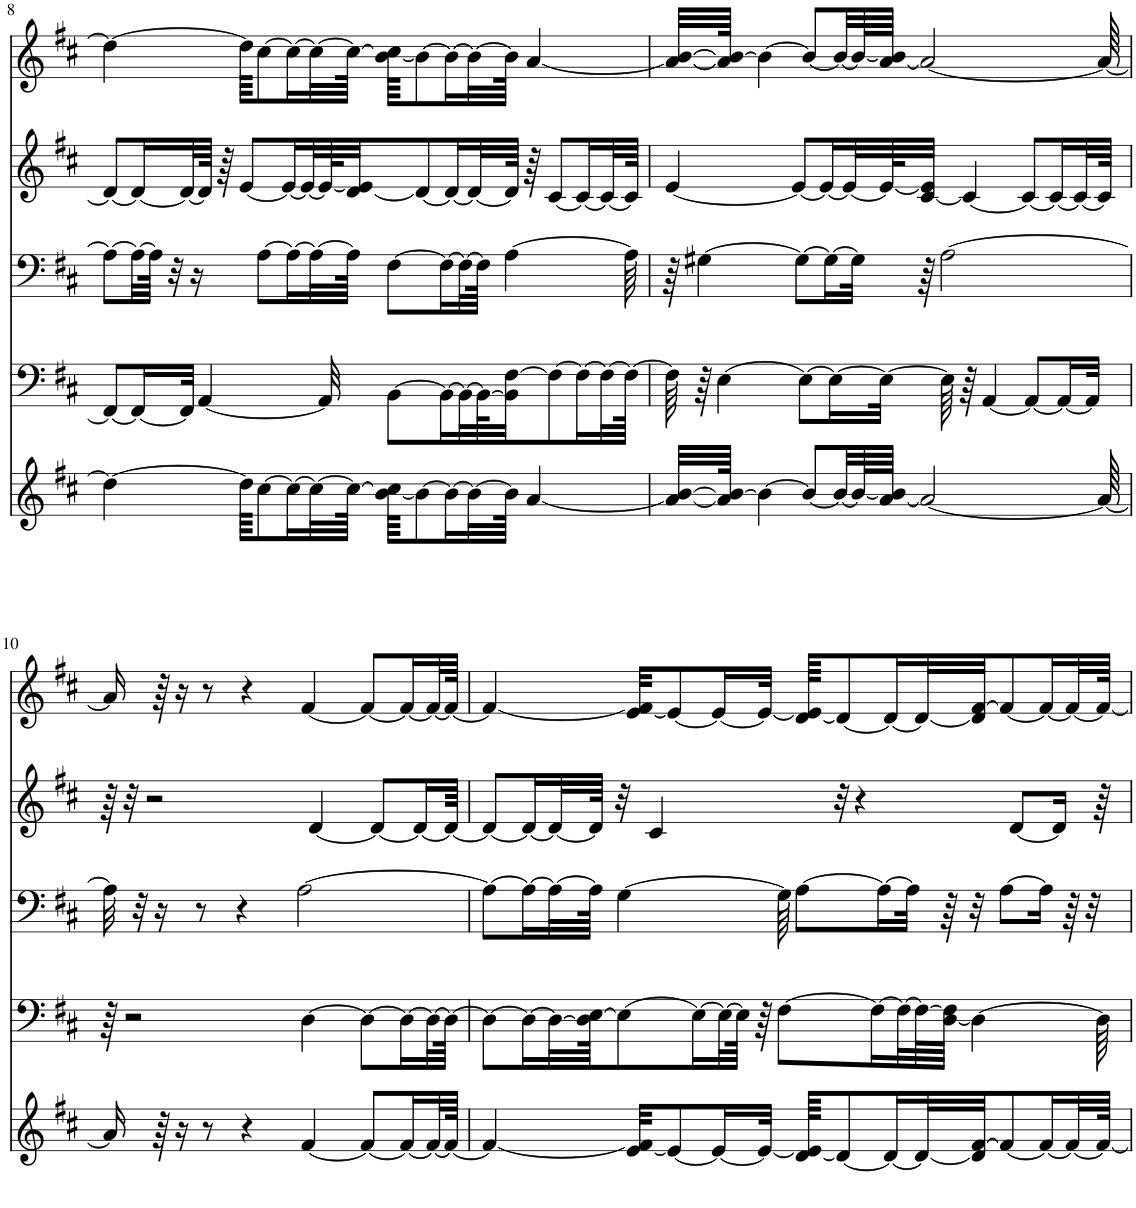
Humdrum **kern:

**kern	**kern	**kern	**kern	**kern
*part5	*part4	*part3	*part2	*part1
*staff5	*staff4	*staff3	*staff2	*staff1
*I"Clarinet	*I"new	*I"new	*I"new	*I"new
*I'Cl	*	*	*	*
!!LO:PB:g=z
*clefG2	*clefF4	*clefF4	*clefG2	*clefG2
*Trd1c2	*	*	*	*
*k[f#c#]	*k[f#c#]	*k[f#c#]	*k[f#c#]	*k[f#c#]
*M4/4	*M4/4	*M4/4	*M4/4	*M4/4
=8	=8	=8	=8	=8
4dd\_	8FF#/L_	8A\L_	8d/L_	4dd\_
.	16FF#/L_	32A\LL_	16d/L_	.
.	.	64A\JJJk]	.	.
.	.	32r	.	.
.	32FF#/JJk]	.	32d/L_	.
.	.	16r	.	.
.	[4AA/	.	64d/JJJk]	.
.	.	.	64r	.
64dd\KKKL]	.	.	[8e/L	64dd\KKKL]
[8cc#\	.	[8A\L	.	[8cc#\
.	.	.	16e/L_	.
16cc#\L_	.	16A\L_	.	16cc#\L_
.	.	.	32e/L_	.
32cc#\L_	.	32A\L_	.	32cc#\L_
.	32AA/]	.	64e/K_	.
64cc#\JJJk_	.	64A\JJJk]	[32d/ 32e/]JJ	64cc#\JJJk_
[64b\ 64cc#\]KKKL	[8BB\L	[8F#\L	.	[64b\ 64cc#\]KKKL
8b\_	.	.	8d/_	8b\_
.	16BB\L_	16F#\L_	.	.
16b\L_	.	.	16d/L_	16b\L_
.	32BB\L_	32F#\L_	.	.
32b\L_	.	.	32d/L_	32b\L_
.	64BB\K_	64F#\JJJk]	.	.
64b\JJJk]	32BB\] [32F#\JJ	[4A\	64d/JJJk]	64b\JJJk]
[4a/	.	.	64r	[4a/
.	8F#\_	.	[8c#/L	.
.	16F#\L_	.	16c#/L_	.
.	32F#\L_	.	32c#/L_	.
.	64F#\JJJk_	64A\]	64c#/JJJk]	.
=9	=9	=9	=9	=9
32a/_ [32b/LLL	64F#\]	64r	[4e/	32a/_ [32b/LLL
.	64r	[4G#X\	.	.
64a/] 64b/_JJJk	[4E\	.	.	64a/] 64b/_JJJk
4b\_	.	.	.	4b\_
.	.	.	8e/L_	.
.	.	8G#\L_	.	.
.	8E\L_	.	.	.
8b/L_	.	.	.	8b/L_
.	.	.	16e/L_	.
.	.	16G#\L_	.	.
.	16E\L_	.	.	.
32b/LL_	.	.	.	32b/LL_
.	.	.	32e/L_	.
64b/L_	.	32G#\JJk]	.	64b/L_
[64a/ 64b/]JJJJ	32E\JJk_	.	64e/K_	[64a/ 64b/]JJJJ
2a/_	.	64r	[32c#/ 32e/]JJJ	2a/_
.	64E\]	[2A\	.	.
.	64r	.	4c#/_	.
.	[4AA/	.	.	.
.	.	.	8c#/L_	.
.	8AA/L_	.	.	.
.	.	.	16c#/L_	.
.	16AA/L_	.	.	.
.	.	.	32c#/L_	.
.	32AA/JJk]	.	.	.
64a/_	.	.	64c#/JJJk]	64a/_
!!LO:LB:g=z
=10	=10	=10	=10	=10
16a/]	64r	32A\]	64r	16a/]
.	2r	.	32r	.
.	.	32r	.	.
.	.	.	2r	.
64r	.	16r	.	64r
16r	.	.	.	16r
.	.	8r	.	.
8r	.	.	.	8r
.	.	4r	.	.
4r	.	.	.	4r
.	.	[2A\	.	.
[4f#/	[4D\	.	.	[4f#/
.	.	.	[4d/	.
8f#/L_	8D\L_	.	.	8f#/L_
.	.	.	8d/L_	.
16f#/L_	16D\L_	.	.	16f#/L_
.	.	.	16d/L_	.
32f#/L_	32D\L_	.	.	32f#/L_
64f#/JJJk_	64D\JJJk_	.	64d/JJkk_	64f#/JJJk_
=11	=11	=11	=11	=11
4f#/_	8D\L_	8A\L_	8d/L_	4f#/_
.	16D\L_	16A\L_	16d/L_	.
.	32D\L_	32A\L_	32d/L_	.
.	64D\] [64E\JJK	64A\JJJk]	64d/JJJk]	.
.	8E\_	[4G\	32r	.
[32e/ 32f#/]KKL	.	.	.	[32e/ 32f#/]KKL
.	.	.	4c#/	.
8e/_	.	.	.	8e/_
.	16E\L_	.	.	.
16e/L_	.	.	.	16e/L_
.	32E\L_	.	.	.
.	64E\JJJk]	.	.	.
32e/JJk_	64r	.	.	32e/JJk_
.	[8F#\L	64G\]	.	.
[64d/ 64e/]KKKL	.	[8A\L	.	[64d/ 64e/]KKKL
8d/_	.	.	32r	8d/_
.	.	.	4r	.
.	16F#\L_	.	.	.
.	.	16A\L_	.	.
16d/L_	.	.	.	16d/L_
.	32F#\L_	.	.	.
.	.	32A\JJk]	.	.
32d/L_	64F#\L_	.	.	32d/L_
.	[64D\ 64F#\]JJJJ	64r	.	.
32d/] [32f#/JJ	4D\_	32r	.	32d/] [32f#/JJ
8f#/_	.	[8A\L	.	8f#/_
.	.	.	[8d/L	.
16f#/L_	.	16A\Jk]	.	16f#/L_
.	.	.	16d/Jk]	.
32f#/L_	.	64r	.	32f#/L_
.	.	32r	.	.
64f#/JJJk_	64D\]	.	64r	64f#/JJJk_
=	=	=	=	=
*-	*-	*-	*-	*-
